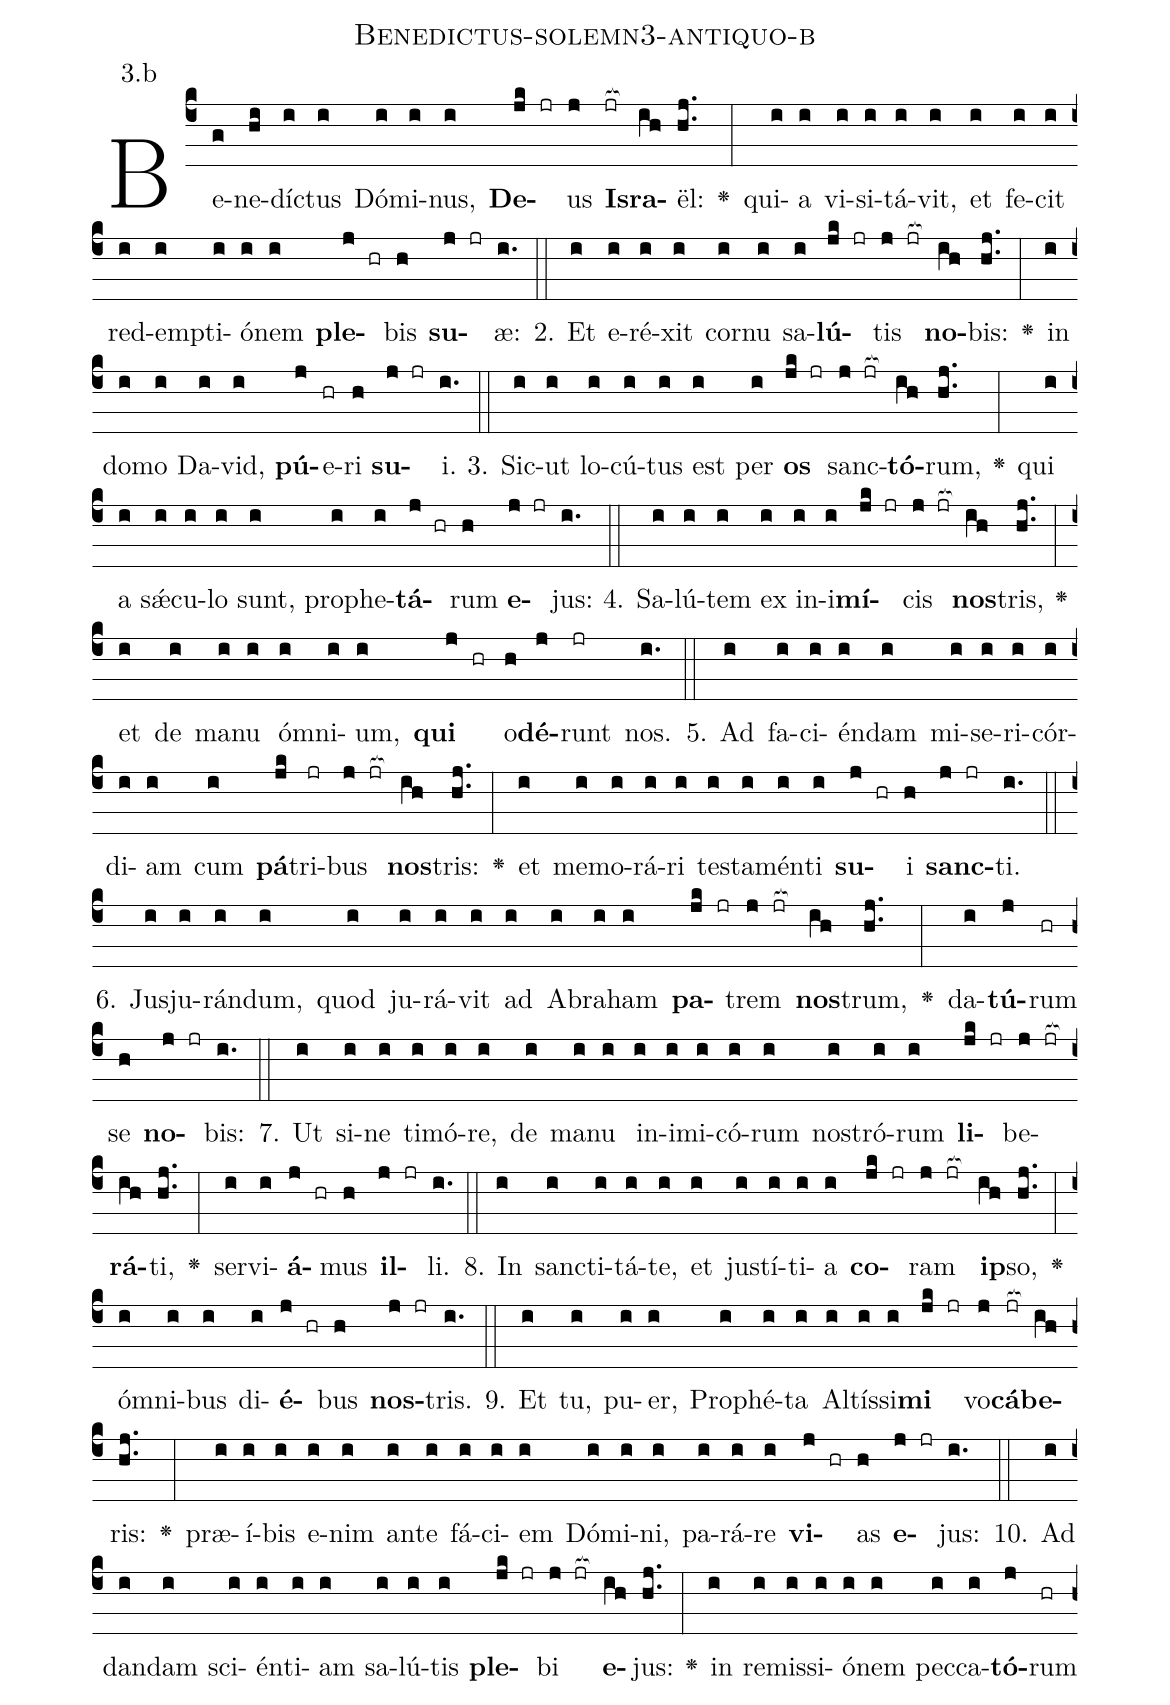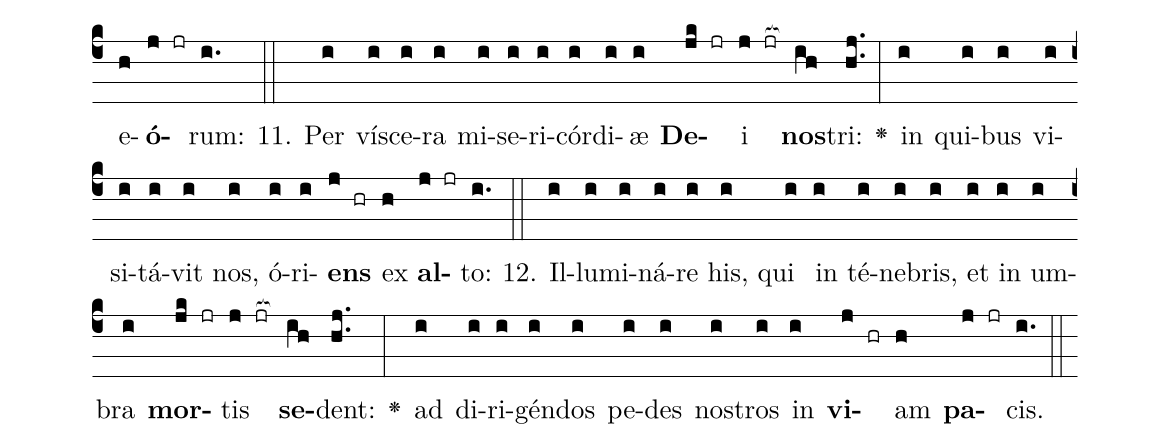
name: Benedictus-solemn3-antiquo-b;
annotation: 3.b;
%%
(c4)Be(g)ne(hi)díc(i)tus(i) Dó(i)mi(i)nus,(i) <b>De</b>(jk jr)us(j) <b>Is</b>(jr[ocb:1{])<b>ra</b>(ih[ocb:0}])ël:(hj..) <v>\greheightstar</v>(:) qui(i)a(i) vi(i)si(i)tá(i)vit,(i) et(i) fe(i)cit(i) red(i)emp(i)ti(i)ó(i)nem(i) <b>ple</b>(j hr)bis(h) <b>su</b>(j jr)æ:(i.) (::)
2. Et(i) e(i)ré(i)xit(i) cor(i)nu(i) sa(i)<b>lú</b>(jk jr)tis(j jr[ocb:1{]) <b>no</b>(ih[ocb:0}])bis:(hj..) <v>\greheightstar</v>(:) in(i) do(i)mo(i) Da(i)vid,(i) <b>pú</b>(j)e(hr)ri(h) <b>su</b>(j jr)i.(i.) (::)
3. Sic(i)ut(i) lo(i)cú(i)tus(i) est(i) per(i) <b>os</b>(jk jr) sanc(j jr[ocb:1{])<b>tó</b>(ih[ocb:0}])rum,(hj..) <v>\greheightstar</v>(:) qui(i) a(i) sǽ(i)cu(i)lo(i) sunt,(i) pro(i)phe(i)<b>tá</b>(j hr)rum(h) <b>e</b>(j jr)jus:(i.) (::)
4. Sa(i)lú(i)tem(i) ex(i) in(i)i(i)<b>mí</b>(jk jr)cis(j jr[ocb:1{]) <b>nos</b>(ih[ocb:0}])tris,(hj..) <v>\greheightstar</v>(:) et(i) de(i) ma(i)nu(i) óm(i)ni(i)um,(i) <b>qui</b>(j hr) o(h)<b>dé</b>(j)runt(jr) nos.(i.) (::)
5. Ad(i) fa(i)ci(i)én(i)dam(i) mi(i)se(i)ri(i)cór(i)di(i)am(i) cum(i) <b>pá</b>(jk)tri(jr)bus(j jr[ocb:1{]) <b>nos</b>(ih[ocb:0}])tris:(hj..) <v>\greheightstar</v>(:) et(i) me(i)mo(i)rá(i)ri(i) tes(i)ta(i)mén(i)ti(i) <b>su</b>(j hr)i(h) <b>sanc</b>(j jr)ti.(i.) (::)
6. Ju(i)sju(i)rán(i)dum,(i) quod(i) ju(i)rá(i)vit(i) ad(i) A(i)bra(i)ham(i) <b>pa</b>(jk jr)trem(j jr[ocb:1{]) <b>nos</b>(ih[ocb:0}])trum,(hj..) <v>\greheightstar</v>(:) da(i)<b>tú</b>(j)rum(hr) se(h) <b>no</b>(j jr)bis:(i.) (::)
7. Ut(i) si(i)ne(i) ti(i)mó(i)re,(i) de(i) ma(i)nu(i) in(i)i(i)mi(i)có(i)rum(i) nos(i)tró(i)rum(i) <b>li</b>(jk jr)be(j jr[ocb:1{])<b>rá</b>(ih[ocb:0}])ti,(hj..) <v>\greheightstar</v>(:) ser(i)vi(i)<b>á</b>(j hr)mus(h) <b>il</b>(j jr)li.(i.) (::)
8. In(i) sanc(i)ti(i)tá(i)te,(i) et(i) jus(i)tí(i)ti(i)a(i) <b>co</b>(jk jr)ram(j jr[ocb:1{]) <b>ip</b>(ih[ocb:0}])so,(hj..) <v>\greheightstar</v>(:) óm(i)ni(i)bus(i) di(i)<b>é</b>(j hr)bus(h) <b>nos</b>(j jr)tris.(i.) (::)
9. Et(i) tu,(i) pu(i)er,(i) Pro(i)phé(i)ta(i) Al(i)tís(i)si(i)<b>mi</b>(jk jr) vo(j)<b>cá</b>(jr[ocb:1{])<b>be</b>(ih[ocb:0}])ris:(hj..) <v>\greheightstar</v>(:) præ(i)í(i)bis(i) e(i)nim(i) an(i)te(i) fá(i)ci(i)em(i) Dó(i)mi(i)ni,(i) pa(i)rá(i)re(i) <b>vi</b>(j hr)as(h) <b>e</b>(j jr)jus:(i.) (::)
10. Ad(i) dan(i)dam(i) sci(i)én(i)ti(i)am(i) sa(i)lú(i)tis(i) <b>ple</b>(jk jr)bi(j jr[ocb:1{]) <b>e</b>(ih[ocb:0}])jus:(hj..) <v>\greheightstar</v>(:) in(i) re(i)mis(i)si(i)ó(i)nem(i) pec(i)ca(i)<b>tó</b>(j)rum(hr) e(h)<b>ó</b>(j jr)rum:(i.) (::)
11. Per(i) ví(i)sce(i)ra(i) mi(i)se(i)ri(i)cór(i)di(i)æ(i) <b>De</b>(jk jr)i(j jr[ocb:1{]) <b>nos</b>(ih[ocb:0}])tri:(hj..) <v>\greheightstar</v>(:) in(i) qui(i)bus(i) vi(i)si(i)tá(i)vit(i) nos,(i) ó(i)ri(i)<b>ens</b>(j hr) ex(h) <b>al</b>(j jr)to:(i.) (::)
12. Il(i)lu(i)mi(i)ná(i)re(i) his,(i) qui(i) in(i) té(i)ne(i)bris,(i) et(i) in(i) um(i)bra(i) <b>mor</b>(jk jr)tis(j jr[ocb:1{]) <b>se</b>(ih[ocb:0}])dent:(hj..) <v>\greheightstar</v>(:) ad(i) di(i)ri(i)gén(i)dos(i) pe(i)des(i) nos(i)tros(i) in(i) <b>vi</b>(j hr)am(h) <b>pa</b>(j jr)cis.(i.) (::)
